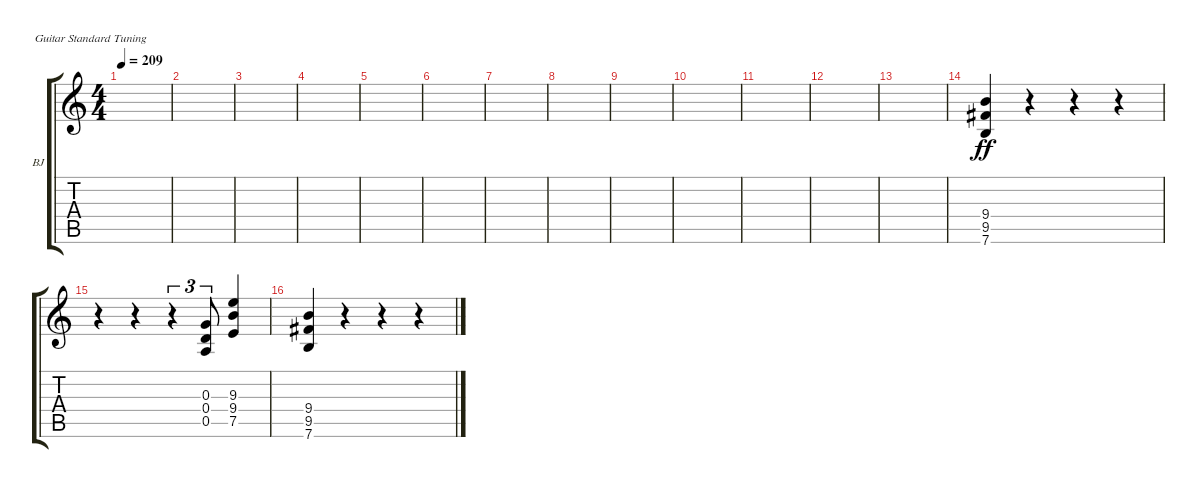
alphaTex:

\defaultSystemsLayout 4
\bracketExtendMode groupsimilarinstruments
\firstSystemTrackNameOrientation horizontal
\otherSystemsTrackNameOrientation horizontal
\track ("Rhythm Guitar- Billie Joe" "BJ") {instrument distortionguitar}
\staff {score tabs}
\tuning (E4 B3 G3 D3 A2 E2)
\ts (4 4)
\tempo 209
\clef g2
\ks c
|
|
|
|
|
|
|
|
|
|
|
|
|
(7.6 9.5 9.4).4{dy ff} r.4 r.4 r.4 |
r.4 r.4 r.4{tu (3 2)} (0.4 0.3 0.5).8{tu (3 2)} (7.5 9.4 9.3).4 |
(7.6 9.5 9.4).4 r.4 r.4 r.4
